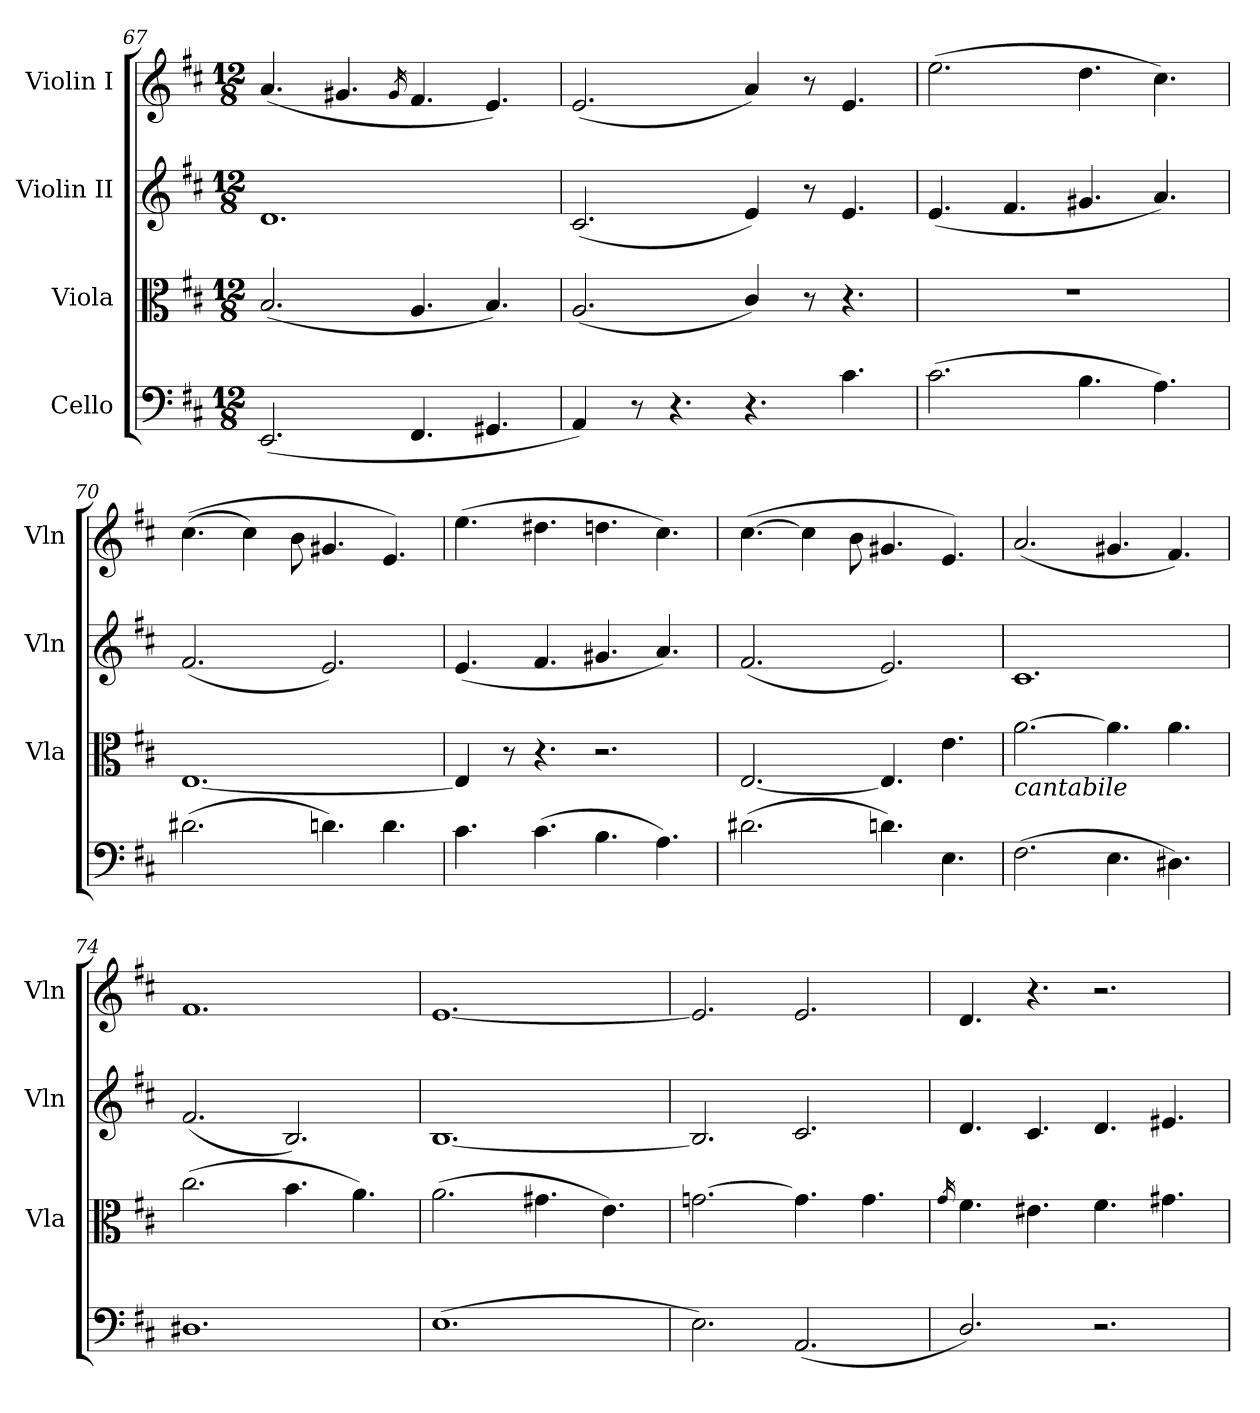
**kern	**kern	**kern	**kern
*part4	*part3	*part2	*part1
*staff4	*staff3	*staff2	*staff1
*I"Cello	*I"Viola	*I"Violin II	*I"Violin I
*	*I'Vla	*I'Vln	*I'Vln
*clefF4	*clefC3	*clefG2	*clefG2
*k[f#c#]	*k[f#c#]	*k[f#c#]	*k[f#c#]
*M12/8	*M12/8	*M12/8	*M12/8
=67	=67	=67	=67
(<2.EE/	(<2.B/	1.d	(<4.a/
.	.	.	4.g#X/
.	.	.	16qg#/
4.FF#/	4.A/	.	4.f#/
4.GG#X/	4.B/)	.	4.e/)
=68	=68	=68	=68
4AA/)	(<2.A/	(<2.c#/	(<2.e/
8r	.	.	.
4.r	.	.	.
4.r	4c#/)	4e/)	4a/)
.	8r	8r	8r
4.c#\	4.r	4.e/	4.e/
=69	=69	=69	=69
(>2.c#\	1.r	(<4.e/	(>2.ee\
.	.	4.f#/	.
4.B\	.	4.g#X/	4.dd\
4.A\)	.	4.a/)	4.cc#\)
=70	=70	=70	=70
(>2.d#X\	[1.E	(<2.f#/	(>(>4.cc#\
.	.	.	4cc#\)
.	.	.	8b\
4.dn\)	.	2.e/)	4.g#X/
4.d\	.	.	4.e/)
=71	=71	=71	=71
4.c#\	4E/]	(<4.e/	(>4.ee\
.	8r	.	.
(>4.c#\	4.r	4.f#/	4.dd#X\
4.B\	2.r	4.g#X/	4.ddn\
4.A\)	.	4.a/)	4.cc#\)
=72	=72	=72	=72
(>2.d#X\	[2.E/	(<2.f#/	(>[4.cc#\
.	.	.	4cc#\]
.	.	.	8b\
4.dn\)	4.E/]	2.e/)	4.g#X/
4.E\	4.e\	.	4.e/)
=73	=73	=73	=73
!	!LO:TX:b:i:t=cantabile	!	!
(>2.F#\	[2.a\	1.c#	(<2.a/
4.E\	4.a\]	.	4.g#X/
4.D#X\)	4.a\	.	4.f#/)
!!LO:PB:g=z
=74	=74	=74	=74
1.D#X	(>2.cc#\	(<2.f#/	1.f#
.	4.b\	2.B/)	.
.	4.a\)	.	.
=75	=75	=75	=75
(>1.E	(>2.a\	[1.B	[1.e
.	4.g#X\	.	.
.	4.e\)	.	.
=76	=76	=76	=76
2.E\)	[2.gn\	2.B/]	2.e/]
(<2.AA/	4.g\]	2.c#/	2.e/
.	4.g\	.	.
=77	=77	=77	=77
.	16qg/	.	.
2.D/)	4.f#\	4.d/	4.d/
.	4.e#X\	4.c#/	4.r
2.r	4.f#\	4.d/	2.r
.	4.g#X\	4.e#X/	.
=	=	=	=
*-	*-	*-	*-
